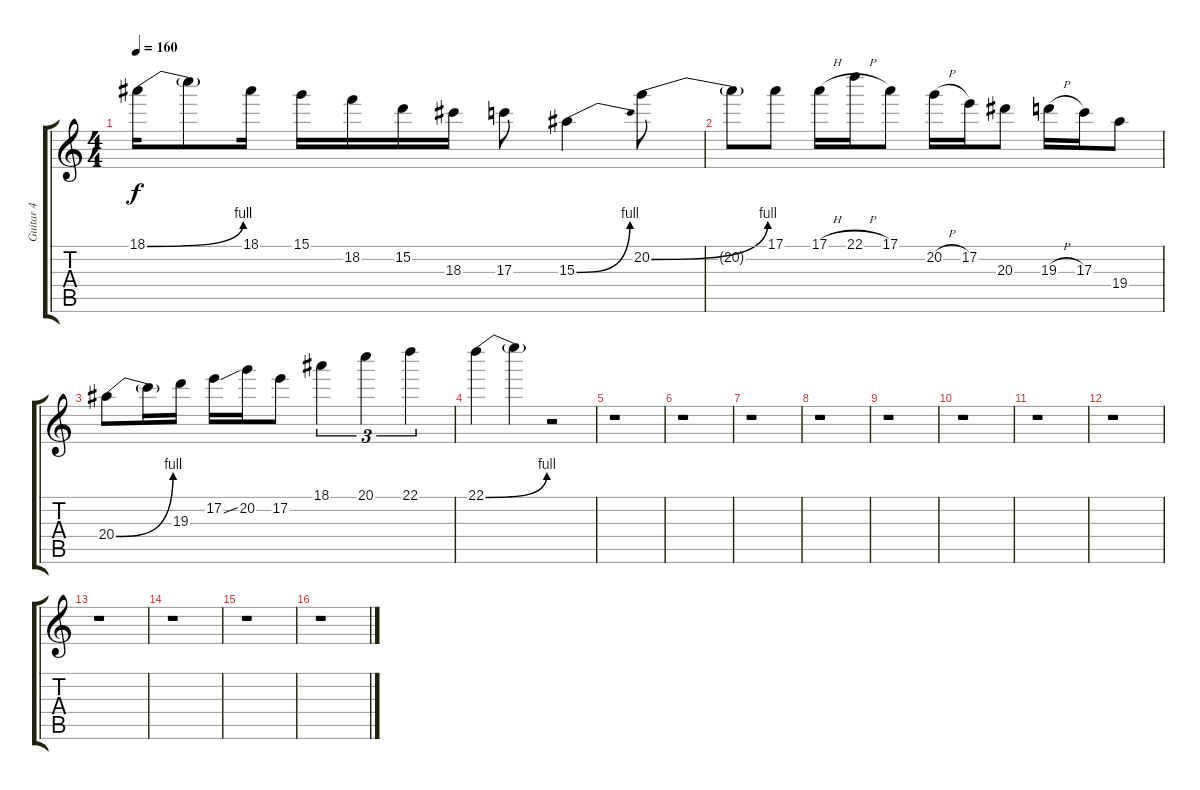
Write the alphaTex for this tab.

\track ("Guitar 4" "Guitar 4") {instrument distortionguitar}
\staff {score tabs}
\tuning (E4 B3 G3 D3 A2 E2) {hide}
\ts (4 4)
\tempo 160
\clef g2
\ks c
18.1{be (bend 0 0 60 4)}.16{dy f} 18.1{t}.8 18.1.16 15.1.16 18.2.16 15.2.16 18.3.16 17.3.8 15.3{be (bend 0 0 60 4)}.4 20.2{be (bend 0 0 60 4)}.8 |
20.2{t}.8 17.1.8 17.1{h}.16 22.1{h}.16 17.1.8 20.2{h}.16 17.2.16 20.3.8 19.3{h}.16 17.3.16 19.4.8 |
20.4{be (bend 0 0 60 4)}.8 20.4{t}.16 19.3.16 17.2{ss}.16 20.2.16 17.2.8 18.1.4{tu (3 2)} 20.1.4{tu (3 2)} 22.1.4{tu (3 2)} |
22.1{be (bend 0 0 60 4)}.4 22.1{t}.4 r.2 |
r.1 |
r.1 |
r.1 |
r.1 |
r.1 |
r.1 |
r.1 |
r.1 |
r.1 |
r.1 |
r.1 |
r.1
